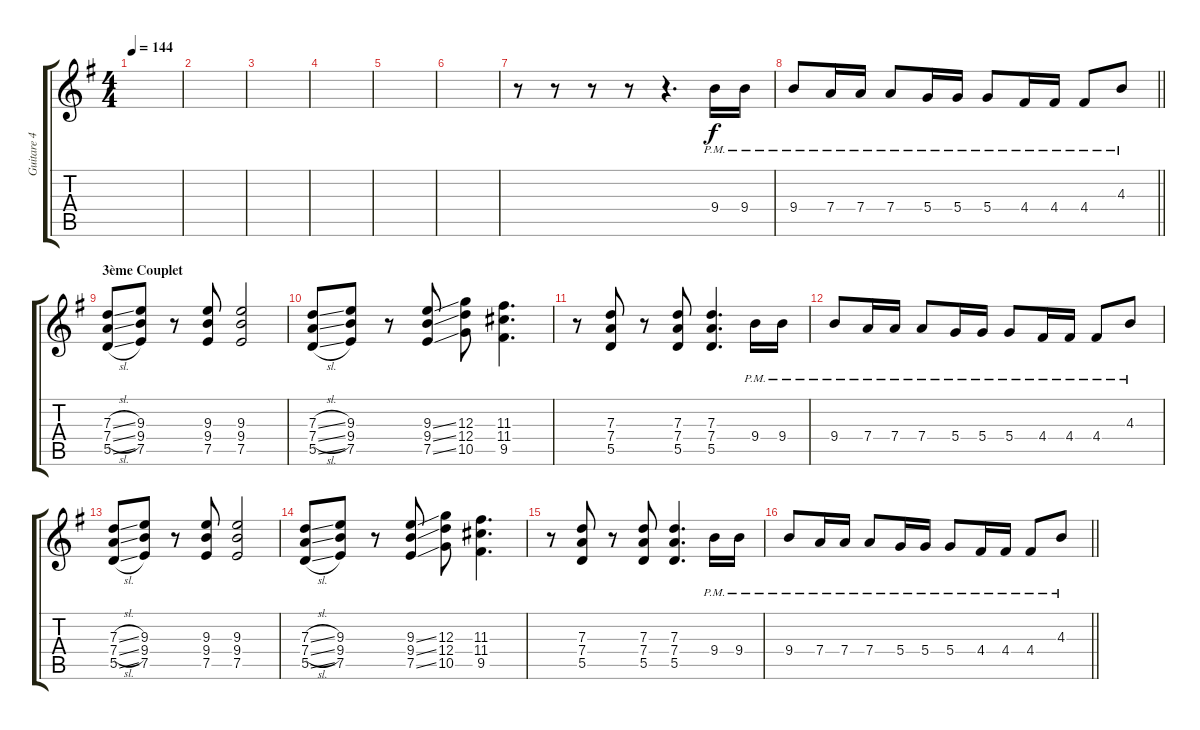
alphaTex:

\track ("Guitare 4" "Guitare 4") {instrument distortionguitar}
\staff {score tabs}
\tuning (E4 B3 G3 D3 A2 E2) {hide}
\ts (4 4)
\tempo 144
\clef g2
\ks g
|
|
|
|
|
|
r.8 r.8 r.8 r.8 r.4{d} 9.4{pm}.16 9.4{pm}.16 |
\barLineRight lightlight
9.4{pm}.8 7.4{pm}.16 7.4{pm}.16 7.4{pm}.8 5.4{pm}.16 5.4{pm}.16 5.4{pm}.8 4.4{pm}.16 4.4{pm}.16 4.4{pm}.8 4.3{pm}.8 |
\section ("" "3ème Couplet")
(7.3{sl} 7.4{sl} 5.5{sl}).8 (9.3 9.4 7.5).8 r.8 (9.3 9.4 7.5).8 (9.3 9.4 7.5).2 |
(7.3{sl} 7.4{sl} 5.5{sl}).8 (9.3 9.4 7.5).8 r.8 (9.3{ss} 9.4{ss} 7.5{ss}).8 (12.3 12.4 10.5).8 (11.3 11.4 9.5).4{d} |
r.8 (7.3 7.4 5.5).8 r.8 (7.3 7.4 5.5).8 (7.3 7.4 5.5).4{d} 9.4{pm}.16 9.4{pm}.16 |
9.4{pm}.8 7.4{pm}.16 7.4{pm}.16 7.4{pm}.8 5.4{pm}.16 5.4{pm}.16 5.4{pm}.8 4.4{pm}.16 4.4{pm}.16 4.4{pm}.8 4.3{pm}.8 |
(7.3{sl} 7.4{sl} 5.5{sl}).8 (9.3 9.4 7.5).8 r.8 (9.3 9.4 7.5).8 (9.3 9.4 7.5).2 |
(7.3{sl} 7.4{sl} 5.5{sl}).8 (9.3 9.4 7.5).8 r.8 (9.3{ss} 9.4{ss} 7.5{ss}).8 (12.3 12.4 10.5).8 (11.3 11.4 9.5).4{d} |
r.8 (7.3 7.4 5.5).8 r.8 (7.3 7.4 5.5).8 (7.3 7.4 5.5).4{d} 9.4{pm}.16 9.4{pm}.16 |
\barLineRight lightlight
9.4{pm}.8 7.4{pm}.16 7.4{pm}.16 7.4{pm}.8 5.4{pm}.16 5.4{pm}.16 5.4{pm}.8 4.4{pm}.16 4.4{pm}.16 4.4{pm}.8 4.3{pm}.8
